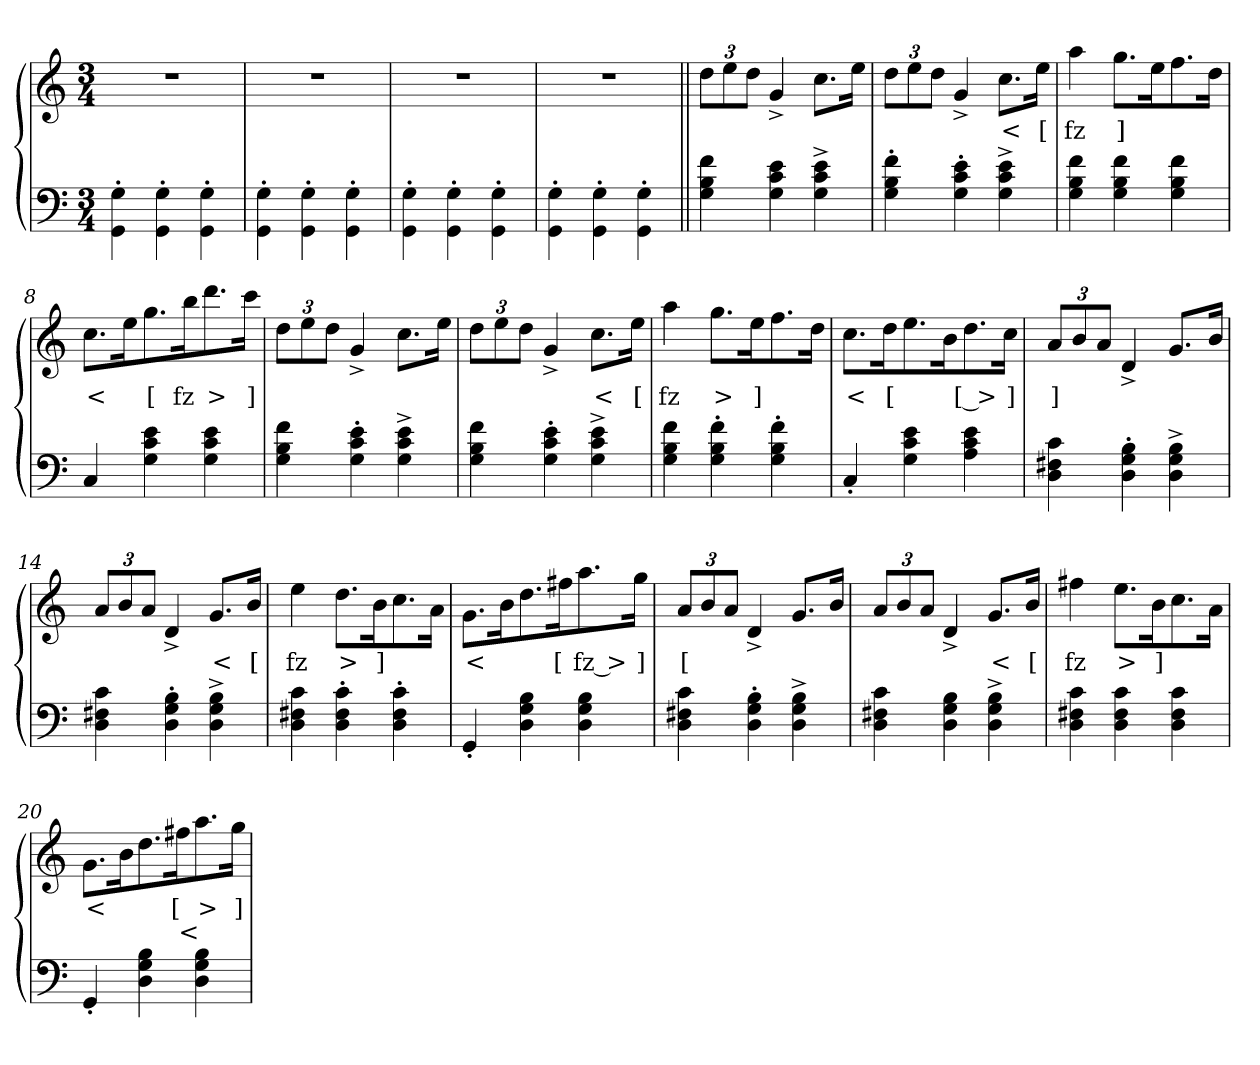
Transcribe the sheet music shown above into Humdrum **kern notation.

**kern	**kern	**text	**text
*part2	*part1	*part1	*part1
*staff2	*staff1	*staff1	*staff1
*clefF4	*clefG2	*	*
*k[]	*k[]	*	*
*C:	*C:	*	*
*M3/4	*M3/4	*	*
=1	=1	=1	=1
4G\'> 4GG\'>	2.r	f	.
4G\'> 4GG\'>	.	.	.
4G\'> 4GG\'>	.	.	.
=2	=2	=2	=2
4G\'> 4GG\'>	2.r	>	.
4G\'> 4GG\'>	.	.	.
4G\'> 4GG\'>	.	.	.
=3	=3	=3	=3
4G\'> 4GG\'>	2.r	.	.
4G\'> 4GG\'>	.	.	.
4G\'> 4GG\'>	.	.	.
=4	=4	=4	=4
4G\'> 4GG\'>	2.r	]	.
4G\'> 4GG\'>	.	.	.
4G\'> 4GG\'>	.	.	.
=5||	=5||	=5||	=5||
4f 4B 4G	12ddL	.	.
.	12ee	.	.
.	12ddJ	.	.
4e 4c 4G	4g^>	.	.
4e^> 4c^> 4G^>	8.ccL	.	.
.	16eeJk	.	.
=6	=6	=6	=6
4f'> 4B'> 4G'>	12ddL	.	.
.	12ee	.	.
.	12ddJ	.	.
4e'> 4c'> 4G'>	4g^>	.	.
4e^> 4c^> 4G^>	8.ccL	<	.
.	16eeJk	[	.
=7	=7	=7	=7
4f 4B 4G	4aa	fz	.
4f 4B 4G	8.ggL	]	.
.	16ee	.	.
4f 4B 4G	8.ff	.	.
.	16ddJk	.	.
=8	=8	=8	=8
4C	8.ccL	<	.
.	16ee	.	.
4e 4c 4G	8.gg	[	.
.	16bb	fz	.
4e 4c 4G	8.ddd	>	.
.	16cccJk	]	.
=9	=9	=9	=9
4f 4B 4G	12ddL	.	.
.	12ee	.	.
.	12ddJ	.	.
4e'> 4c'> 4G'>	4g^>	.	.
4e^> 4c^> 4G^>	8.ccL	.	.
.	16eeJk	.	.
=10	=10	=10	=10
4f 4B 4G	12ddL	.	.
.	12ee	.	.
.	12ddJ	.	.
4e'> 4c'> 4G'>	4g^>	.	.
4e^> 4c^> 4G^>	8.ccL	<	.
.	16eeJk	[	.
=11	=11	=11	=11
4f 4B 4G	4aa	fz	.
4f'> 4B'> 4G'>	8.ggL	>	.
.	16ee	]	.
4f'> 4B'> 4G'>	8.ff	.	.
.	16ddJk	.	.
=12	=12	=12	=12
4C'>	8.ccL	<	.
.	16dd	[	.
4e 4c 4G	8.ee	.	.
.	16b	.	.
4e 4c 4A	8.dd	[ >	.
.	16ccJk	]	.
=13	=13	=13	=13
4c 4F#X 4D	12aL	]	.
.	12b	.	.
.	12aJ	.	.
4B'> 4G'> 4D'>	4d^>	.	.
4B^> 4G^> 4D^>	8.gL	.	.
.	16bJk	.	.
=14	=14	=14	=14
4c 4F#X 4D	12aL	.	.
.	12b	.	.
.	12aJ	.	.
4B'> 4G'> 4D'>	4d^>	.	.
4B^> 4G^> 4D^>	8.gL	<	.
.	16bJk	[	.
=15	=15	=15	=15
4c 4F#X 4D	4ee	fz	.
4c'> 4F#'> 4D'>	8.ddL	>	.
.	16b	]	.
4c'> 4F#'> 4D'>	8.cc	.	.
.	16aJk	.	.
=16	=16	=16	=16
4GG'>	8.gL	<	.
.	16b	.	.
4B 4G 4D	8.dd	.	.
.	16ff#X	[	.
4B 4G 4D	8.aa	fz >	.
.	16ggJk	]	.
=17	=17	=17	=17
4c 4F#X 4D	12aL	[	.
.	12b	.	.
.	12aJ	.	.
4B'> 4G'> 4D'>	4d^>	.	.
4B^> 4G^> 4D^>	8.gL	.	.
.	16bJk	.	.
=18	=18	=18	=18
4c 4F#X 4D	12aL	.	.
.	12b	.	.
.	12aJ	.	.
4B 4G 4D	4d^>	.	.
4B^> 4G^> 4D^>	8.gL	<	.
.	16bJk	[	.
=19	=19	=19	=19
4c 4F#X 4D	4ff#X	fz	.
4c 4F# 4D	8.eeL	>	.
.	16b	]	.
4c 4F# 4D	8.cc	.	.
.	16aJk	.	.
=20	=20	=20	=20
4GG'>	8.gL	<	.
.	16b	.	.
4B 4G 4D	8.dd	.	.
.	16ff#X	[	<
4B 4G 4D	8.aa	>	.
.	16ggJk	]	.
=	=	=	=
*-	*-	*-	*-
